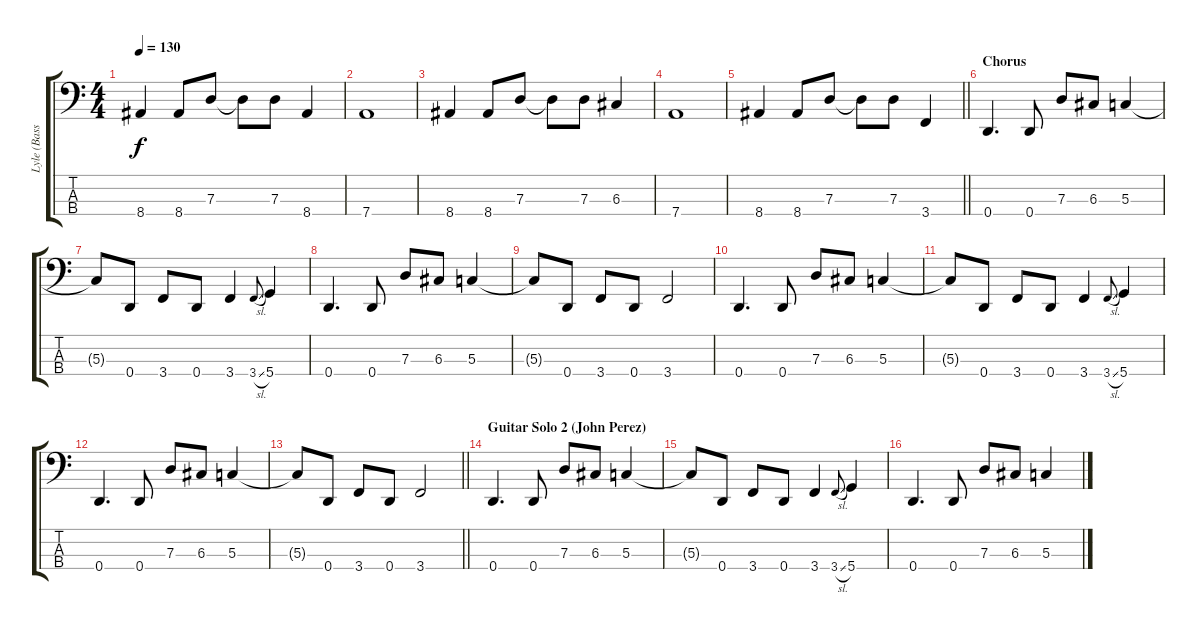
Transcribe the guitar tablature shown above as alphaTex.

\track ("Lyle (Bass)" "Lyle (Bass") {instrument electricbassfinger}
\staff {score tabs}
\tuning (F2 C2 G1 D1) {hide}
\ts (4 4)
\tempo 130
\clef f4
\ks c
8.4.4{dy f} 8.4.8 7.3.8 7.3{t}.8 7.3.8 8.4.4 |
7.4.1 |
8.4.4 8.4.8 7.3.8 7.3{t}.8 7.3.8 6.3.4 |
7.4.1 |
\barLineRight lightlight
8.4.4 8.4.8 7.3.8 7.3{t}.8 7.3.8 3.4.4 |
\section ("" "Chorus")
0.4.4{d} 0.4.8 7.3.8 6.3.8 5.3.4 |
5.3{t}.8{beam merge} 0.4.8 3.4.8 0.4.8 3.4.4 3.4{sl}.8{gr onbeat} 5.4.4 |
0.4.4{d} 0.4.8 7.3.8 6.3.8 5.3.4 |
5.3{t}.8{beam merge} 0.4.8 3.4.8 0.4.8 3.4.2 |
0.4.4{d} 0.4.8 7.3.8 6.3.8 5.3.4 |
5.3{t}.8{beam merge} 0.4.8 3.4.8 0.4.8 3.4.4 3.4{sl}.8{gr onbeat} 5.4.4 |
0.4.4{d} 0.4.8 7.3.8 6.3.8 5.3.4 |
\barLineRight lightlight
5.3{t}.8{beam merge} 0.4.8 3.4.8 0.4.8 3.4.2 |
\section ("" "Guitar Solo 2 (John Perez)")
0.4.4{d} 0.4.8 7.3.8 6.3.8 5.3.4 |
5.3{t}.8{beam merge} 0.4.8 3.4.8 0.4.8 3.4.4 3.4{sl}.8{gr onbeat} 5.4.4 |
0.4.4{d} 0.4.8 7.3.8 6.3.8 5.3.4
